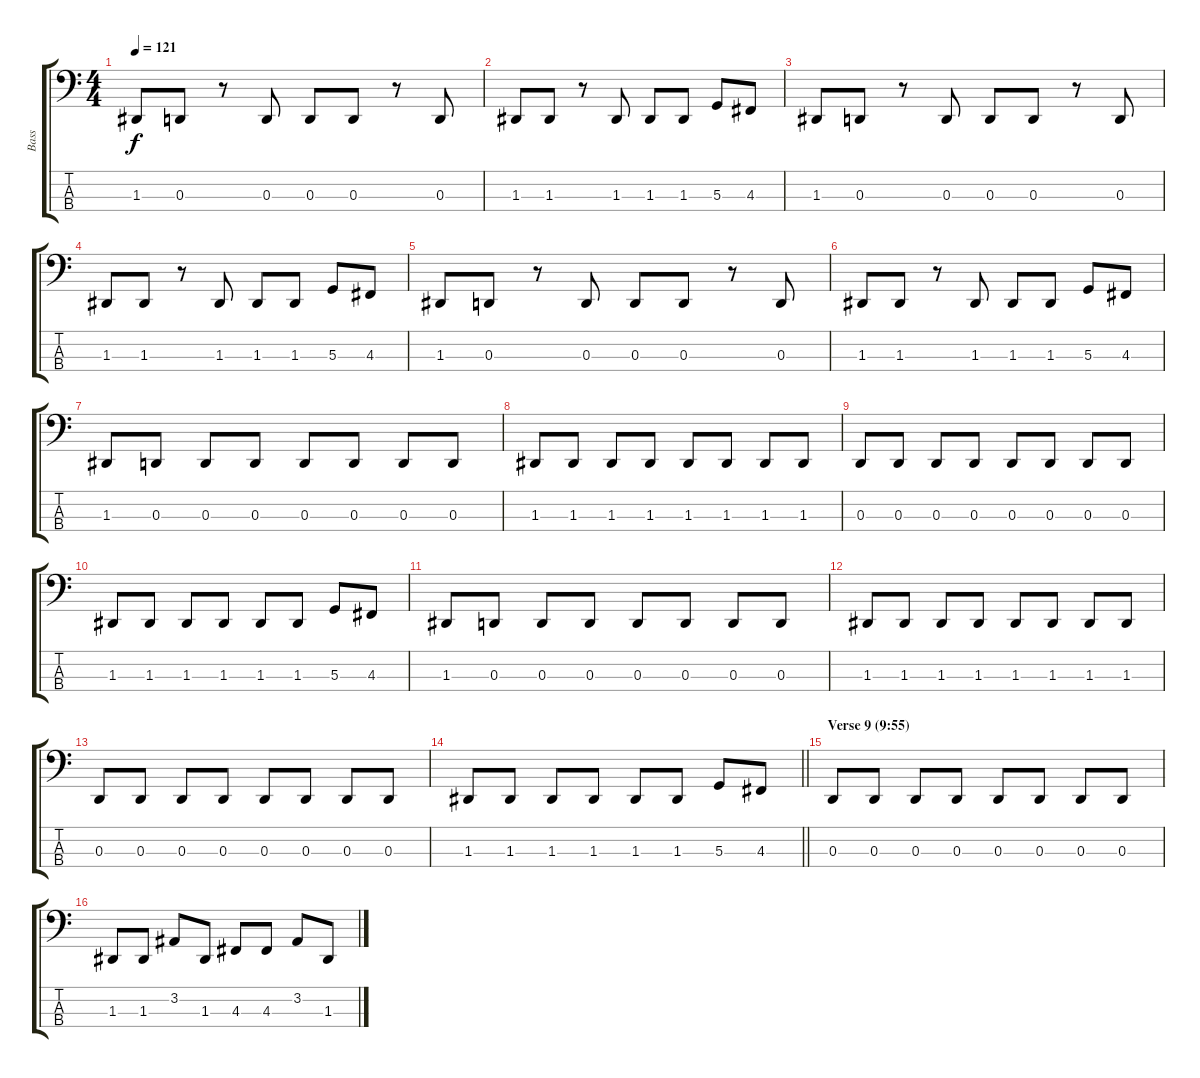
\track ("Bass" "Bass") {instrument slapbass1}
\staff {score tabs}
\tuning (C2 G1 D1 A0) {hide}
\ts (4 4)
\tempo 121
\clef f4
\ks c
1.3.8{dy f} 0.3.8 r.8 0.3.8 0.3.8 0.3.8 r.8 0.3.8 |
1.3.8 1.3.8 r.8 1.3.8 1.3.8 1.3.8 5.3.8 4.3.8 |
1.3.8 0.3.8 r.8 0.3.8 0.3.8 0.3.8 r.8 0.3.8 |
1.3.8 1.3.8 r.8 1.3.8 1.3.8 1.3.8 5.3.8 4.3.8 |
1.3.8 0.3.8 r.8 0.3.8 0.3.8 0.3.8 r.8 0.3.8 |
1.3.8 1.3.8 r.8 1.3.8 1.3.8 1.3.8 5.3.8 4.3.8 |
1.3.8 0.3.8 0.3.8 0.3.8 0.3.8 0.3.8 0.3.8 0.3.8 |
1.3.8 1.3.8 1.3.8 1.3.8 1.3.8 1.3.8 1.3.8 1.3.8 |
0.3.8 0.3.8 0.3.8 0.3.8 0.3.8 0.3.8 0.3.8 0.3.8 |
1.3.8 1.3.8 1.3.8 1.3.8 1.3.8 1.3.8 5.3.8 4.3.8 |
1.3.8 0.3.8 0.3.8 0.3.8 0.3.8 0.3.8 0.3.8 0.3.8 |
1.3.8 1.3.8 1.3.8 1.3.8 1.3.8 1.3.8 1.3.8 1.3.8 |
0.3.8 0.3.8 0.3.8 0.3.8 0.3.8 0.3.8 0.3.8 0.3.8 |
\barLineRight lightlight
1.3.8 1.3.8 1.3.8 1.3.8 1.3.8 1.3.8 5.3.8 4.3.8 |
\section ("" "Verse 9 (9:55)")
0.3.8 0.3.8 0.3.8 0.3.8 0.3.8 0.3.8 0.3.8 0.3.8 |
1.3.8 1.3.8 3.2.8 1.3.8 4.3.8 4.3.8 3.2.8 1.3.8
